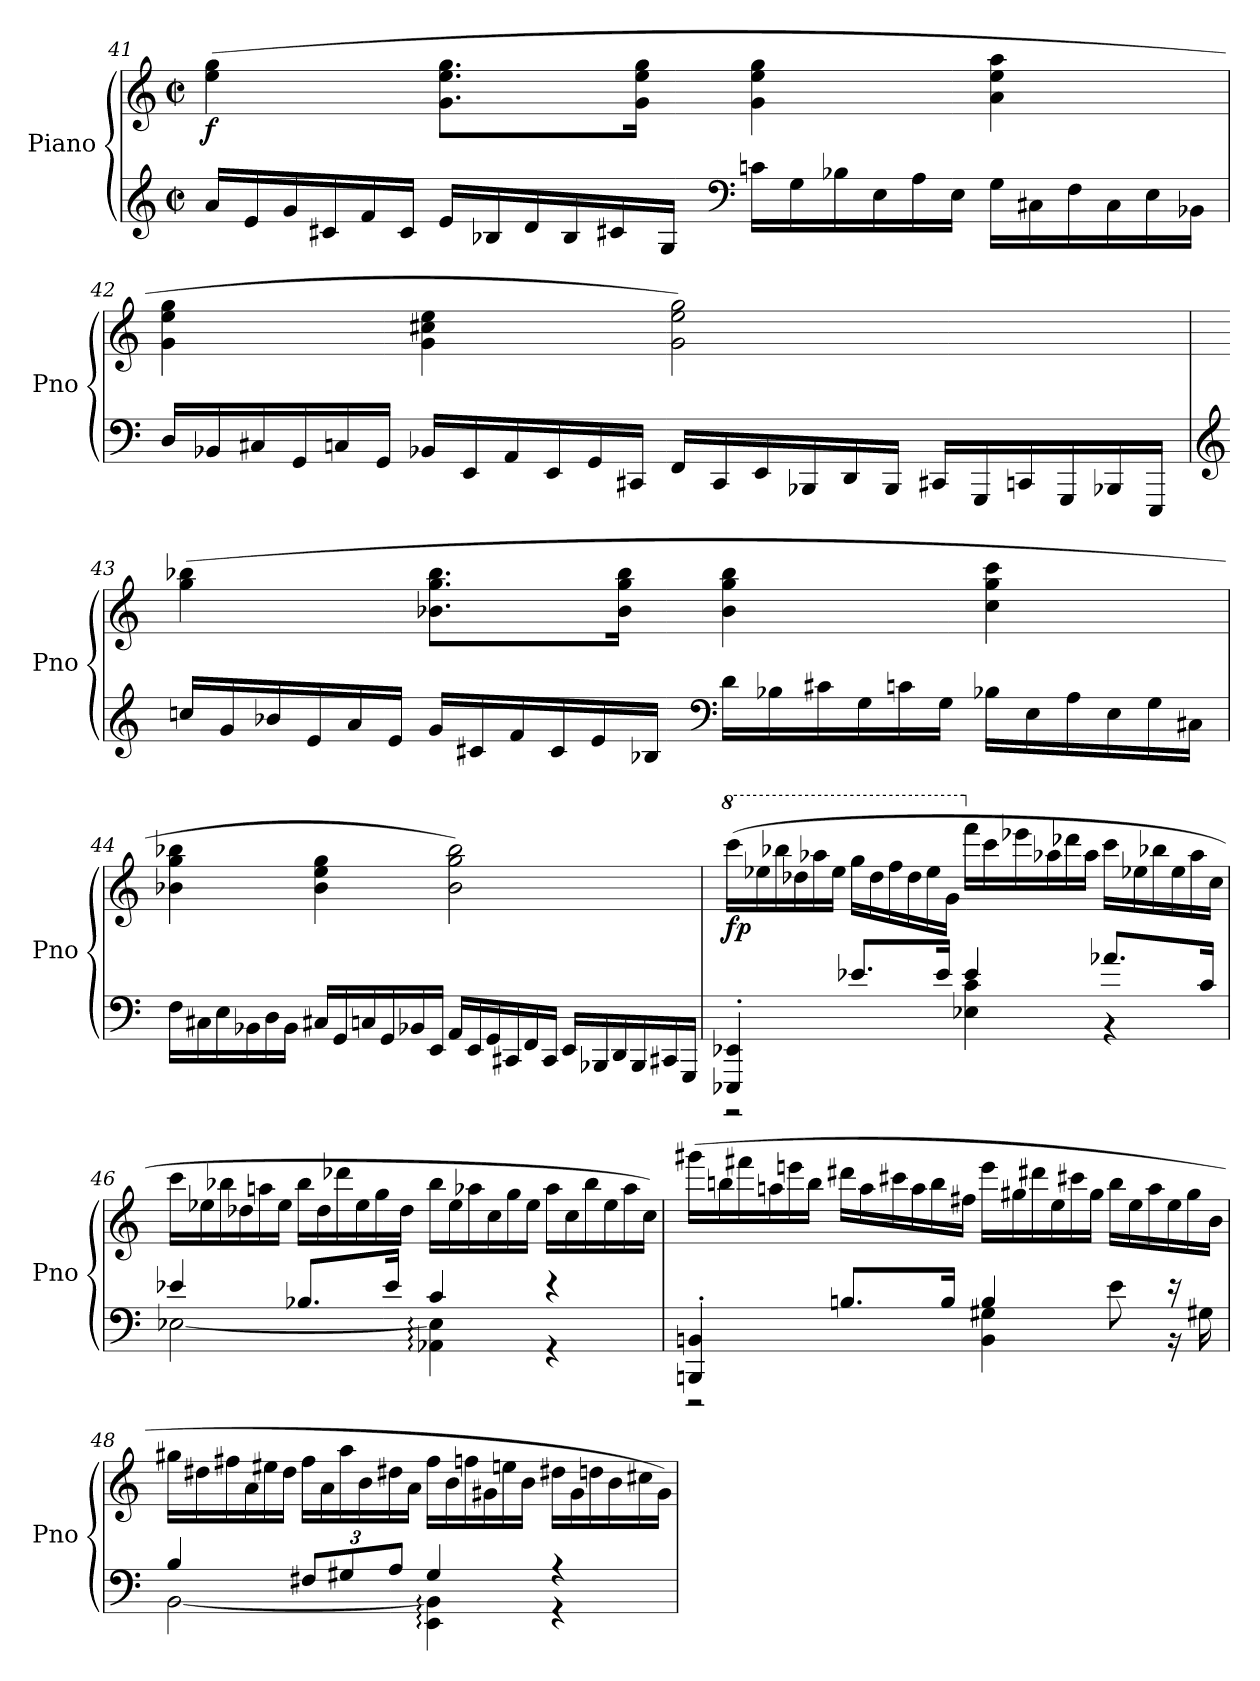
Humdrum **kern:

**kern	**kern	**dynam
*part1	*part1	*part1
*staff2	*staff1	*staff1/2
*I"Piano	*	*
*I'Pno	*	*
!!LO:LB:g=z
*clefG2	*clefG2	*
*k[]	*k[]	*
*M4/4	*M4/4	*
*met(c|)	*met(c|)	*
*Xtuplet	*	*
=41	=41	=41
!	!	!LO:DY:b
24a/LL	(>4ee\ 4gg\	f
24e/	.	.
24g/	.	.
24c#X/	.	.
24f/	.	.
24c#/JJ	.	.
24e/LL	8.g\ 8.ee\ 8.gg\L	.
24B-X/	.	.
24d/	.	.
24B-/	.	.
24c#X/	.	.
.	16g\ 16ee\ 16gg\Jk	.
24G/JJ	.	.
*clefF4	*	*
24cn\LL	4g\ 4ee\ 4gg\	.
24G\	.	.
24B-X\	.	.
24E\	.	.
24A\	.	.
24E\JJ	.	.
24G\LL	4a\ 4ee\ 4aa\	.
24C#X\	.	.
24F\	.	.
24C#\	.	.
24E\	.	.
24BB-X\JJ	.	.
!!LO:LB:g=z
=42	=42	=42
24D/LL	4g\ 4ee\ 4gg\	.
24BB-X/	.	.
24C#X/	.	.
24GG/	.	.
24Cn/	.	.
24GG/JJ	.	.
24BB-X/LL	4g\ 4cc#X\ 4ee\	.
24EE/	.	.
24AA/	.	.
24EE/	.	.
24GG/	.	.
24CC#X/JJ	.	.
24FF/LL	2g\ 2ee\ 2gg\)	.
24CC#/	.	.
24EE/	.	.
24BBB-X/	.	.
24DD/	.	.
24BBB-/JJ	.	.
24CC#X/LL	.	.
24GGG/	.	.
24CCn/	.	.
24GGG/	.	.
24BBB-X/	.	.
24EEE/JJ	.	.
!!LO:PB:g=z
=43	=43	=43
*clefG2	*	*
24ccn/LL	(>4gg\ 4bb-X\	.
24g/	.	.
24b-X/	.	.
24e/	.	.
24a/	.	.
24e/JJ	.	.
24g/LL	8.b-X\ 8.gg\ 8.bb-\L	.
24c#X/	.	.
24f/	.	.
24c#/	.	.
24e/	.	.
.	16b-\ 16gg\ 16bb-\Jk	.
24B-X/JJ	.	.
*clefF4	*	*
24d\LL	4b-\ 4gg\ 4bb-\	.
24B-X\	.	.
24c#X\	.	.
24G\	.	.
24cn\	.	.
24G\JJ	.	.
24B-X\LL	4cc\ 4gg\ 4ccc\	.
24E\	.	.
24A\	.	.
24E\	.	.
24G\	.	.
24C#X\JJ	.	.
!!LO:LB:g=z
=44	=44	=44
24F\LL	4b-X\ 4gg\ 4bb-X\	.
24C#X\	.	.
24E\	.	.
24BB-X\	.	.
24D\	.	.
24BB-\JJ	.	.
24C#X/LL	4b-\ 4ee\ 4gg\	.
24GG/	.	.
24Cn/	.	.
24GG/	.	.
24BB-X/	.	.
24EE/JJ	.	.
24AA/LL	2b-\ 2gg\ 2bb-\)	.
24EE/	.	.
24GG/	.	.
24CC#X/	.	.
24FF/	.	.
24CC#/JJ	.	.
24EE/LL	.	.
24BBB-X/	.	.
24DD/	.	.
24BBB-/	.	.
24CC#X/	.	.
24GGG/JJ	.	.
!!LO:LB:g=z
=45	=45	=45
*^	*	*
*	*	*8va	*
*	*	*Xtuplet	*
!	!	!	!LO:DY:b
4EEE-X/' 4EE-X/'	2r	(>24cccc\LL	fp
.	.	24eee-X\	.
.	.	24bbb-X\	.
.	.	24ddd-X\	.
.	.	24aaa-X\	.
.	.	24eee-\JJ	.
8.e-X/L	.	24ggg\LL	.
.	.	24ddd-\	.
.	.	24fff\	.
.	.	24ddd-\	.
.	.	24eee-\	.
16e-/Jk	.	.	.
.	.	24gg\JJ	.
*	*	*X8va	*
4e-/	4E-X\ 4c\	24fff\LL	.
.	.	24ccc\	.
.	.	24eee-X\	.
.	.	24aa-X\	.
.	.	24ddd-X\	.
.	.	24aa-\JJ	.
8.a-X/L	4r	24ccc\LL	.
.	.	24ee-X\	.
.	.	24bb-X\	.
.	.	24ee-\	.
.	.	24aa-\	.
16c/Jk	.	.	.
.	.	24cc\JJ	.
!!LO:LB:g=z
=46	=46	=46	=46
4e-X/	[2E-X\	24ccc\LL	.
.	.	24ee-X\	.
.	.	24bb-X\	.
.	.	24dd-X\	.
.	.	24aan\	.
.	.	24ee-\JJ	.
8.B-X/L	.	24bb-\LL	.
.	.	24dd-\	.
.	.	24ddd-X\	.
.	.	24ee-\	.
.	.	24gg\	.
16e-/Jk	.	.	.
.	.	24dd-\JJ	.
4c/	4AA-X\: 4E-\]:	24bb-\LL	.
.	.	24ee-\	.
.	.	24aa-X\	.
.	.	24cc\	.
.	.	24gg\	.
.	.	24ee-\JJ	.
4r	4r	24aa-\LL	.
.	.	24cc\	.
.	.	24bb-\	.
.	.	24ee-\	.
.	.	24aa-\	.
.	.	24cc\JJ)	.
!!LO:LB:g=z
=47	=47	=47	=47
4BBBn/' 4BBn/'	2r	(>24ggg#X\LL	.
.	.	24bbn\	.
.	.	24fff#X\	.
.	.	24aan\	.
.	.	24eeen\	.
.	.	24bb\JJ	.
8.Bn/L	.	24ddd#X\LL	.
.	.	24aa\	.
.	.	24ccc#X\	.
.	.	24aa\	.
.	.	24bb\	.
16B/Jk	.	.	.
.	.	24ff#X\JJ	.
4B/	4BB\ 4G#X\	24eee\LL	.
.	.	24gg#X\	.
.	.	24ddd#X\	.
.	.	24ee\	.
.	.	24ccc#X\	.
.	.	24gg#\JJ	.
8ryy	8e\	24bb\LL	.
.	.	24ee\	.
.	.	24aa\	.
16r	16r	24ee\	.
.	.	24gg#\	.
16ryy	16G#X\	.	.
.	.	24b\JJ	.
!!LO:PB:g=z
=48	=48	=48	=48
4B/	[2BB\	24gg#X\LL	.
.	.	24dd#X\	.
.	.	24ff#X\	.
.	.	24a\	.
.	.	24ee#X\	.
.	.	24dd#\JJ	.
*tuplet	*	*	*
*Xbrackettup	*	*	*
12F#X/L	.	24ff#\LL	.
.	.	24a\	.
12G#X/	.	24aa\	.
.	.	24b\	.
12A/J	.	24dd#X\	.
.	.	24a\JJ	.
4G#/	4EE\: 4BB\]:	24ff#\LL	.
.	.	24b\	.
.	.	24ffn\	.
.	.	24g#X\	.
.	.	24een\	.
.	.	24b\JJ	.
4r	4r	24dd#X\LL	.
.	.	24g#\	.
.	.	24ddn\	.
.	.	24b\	.
.	.	24cc#X\	.
.	.	24g#\JJ)	.
*v	*v	*	*
=	=	=
*-	*-	*-
